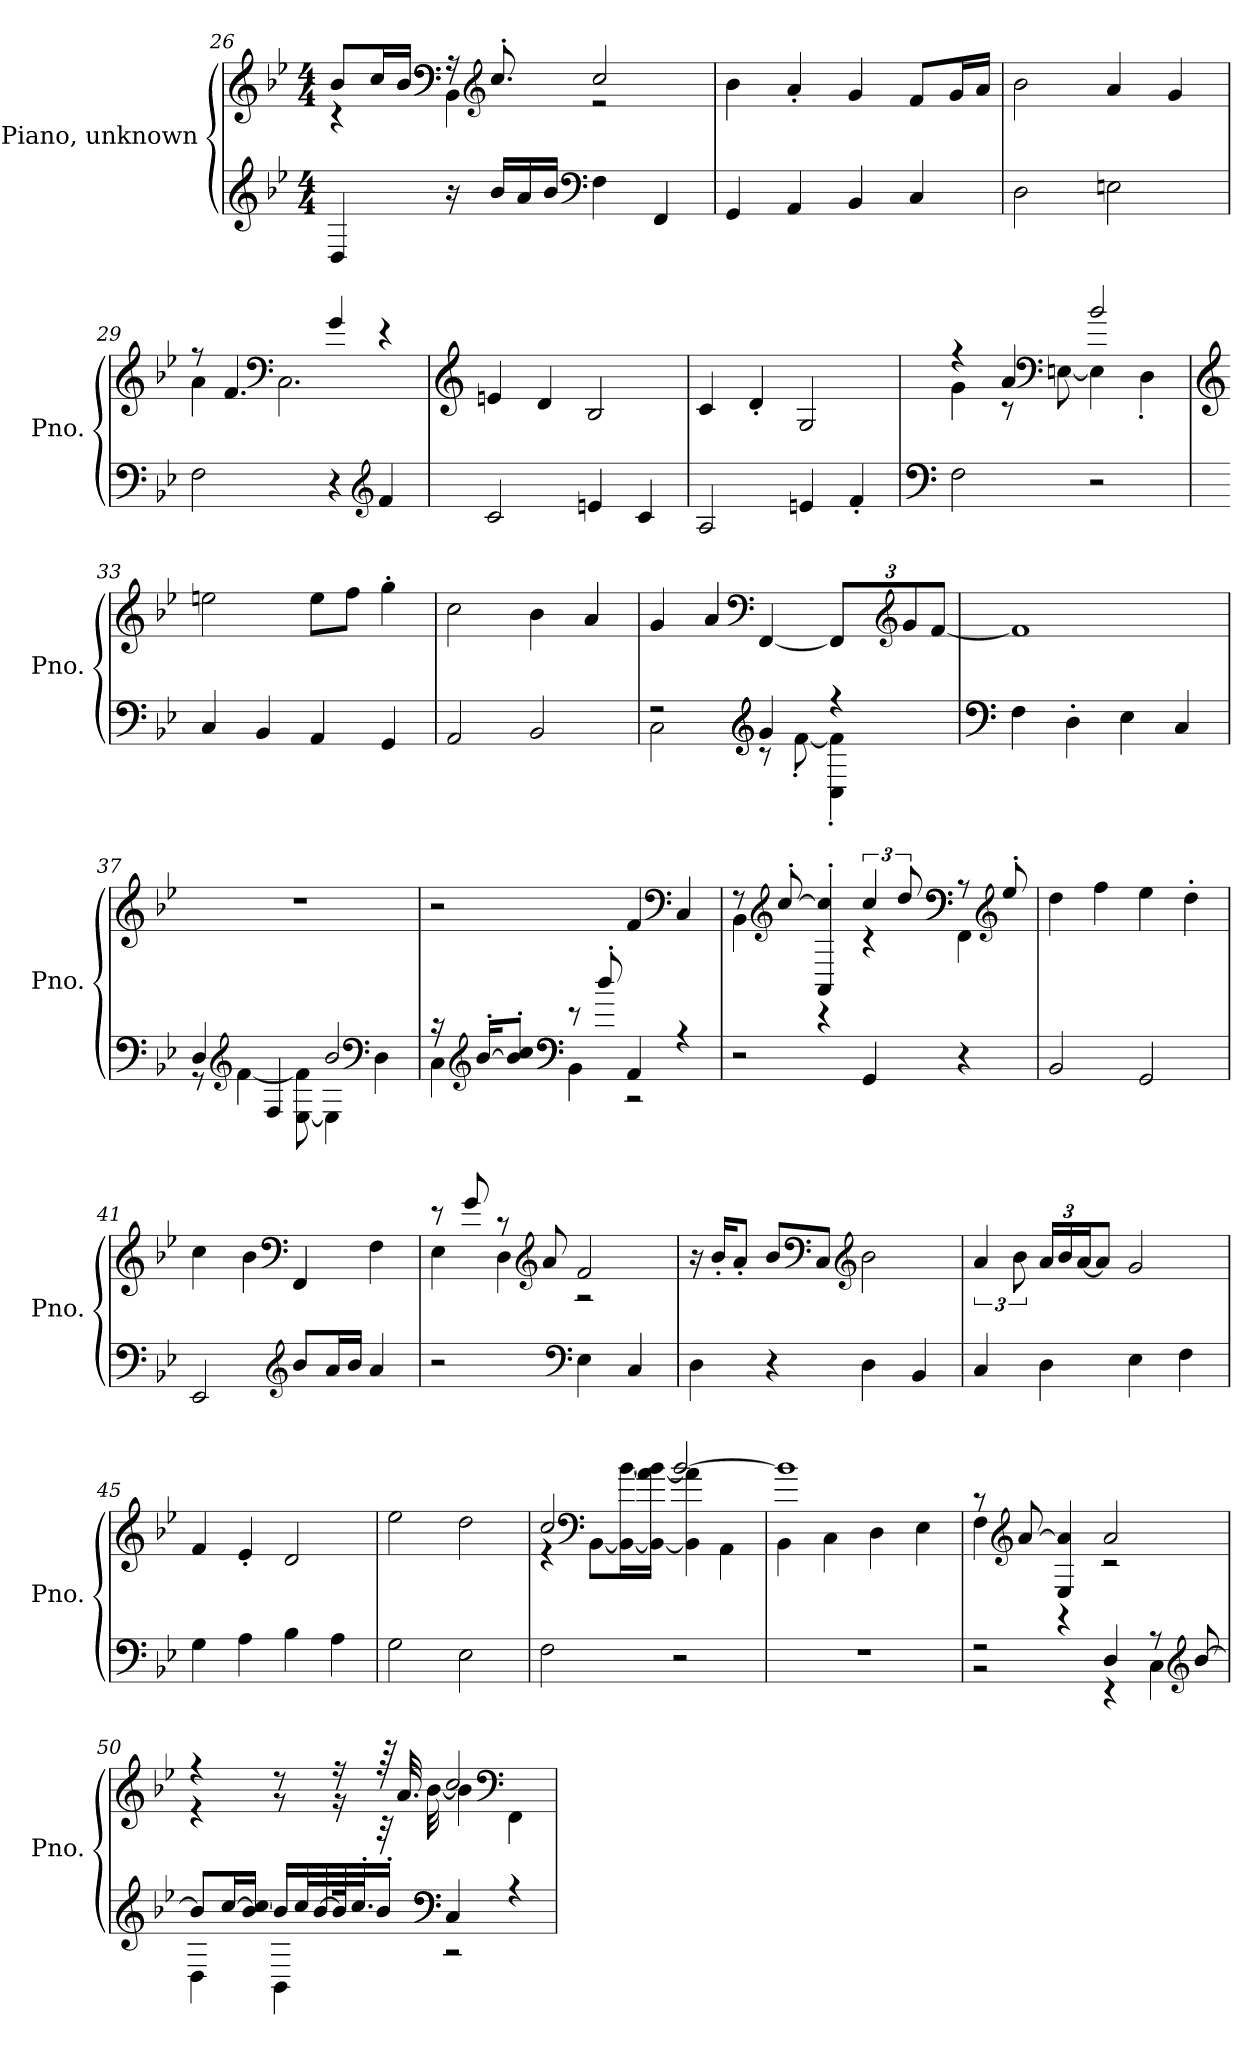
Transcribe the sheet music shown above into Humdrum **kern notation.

**kern	**kern
*part1	*part1
*staff2	*staff1
*I"Piano, unknown	*
*I'Pno.	*
*clefG2	*clefG2
*k[b-e-]	*k[b-e-]
*M4/4	*M4/4
=26	=26
*	*^
4D/	8b-/L	4r
.	16cc/L	.
.	16b-/JJ	.
*	*clefF4	*
16r	16r	4BB-\
*	*clefG2	*
16b-/LL	8.cc'/	.
16a/	.	.
16b-/JJ	.	.
*clefF4	*	*
4F\	2cc/	2r
4FF/	.	.
*	*v	*v
=27	=27
4GG/	4b-\
4AA/	4a'/
4BB-/	4g/
4C/	8f/L
.	16g/L
.	16a/JJ
=28	=28
2D\	2b-\
2En\	4a/
.	4g/
=29	=29
*	*^
2F\	8r	4a\
.	4.f/	.
*	*clefF4	*
.	.	2.C\
4r	4g/	.
*clefG2	*	*
4f/	4r	.
*	*v	*v
!!LO:PB:g=z
=30	=30
*	*clefG2
2c/	4en/
.	4d/
4en/	2B-/
4c/	.
=31	=31
2A/	4c/
.	4d'/
4en/	2G/
4f'/	.
=32	=32
*clefF4	*
*	*^
2F\	4r	4g\
.	4a/	8r
*	*clefF4	*
.	.	[8En\
2r	2b-/	4E\]
.	.	4D'\
*	*v	*v
=33	=33
*	*clefG2
4C/	2een\
4BB-/	.
4AA/	8ee\L
.	8ff\J
4GG/	4gg'\
=34	=34
2AA/	2cc\
2BB-/	4b-\
.	4a/
=35	=35
*^	*
2r	2C\	4g/
.	.	4a/
*clefG2	*	*clefF4
4g/	8r	[4FF/
.	[8f'\	.
*	*	*Xbrackettup
4r	4C\' 4f\]'	12FF/L]
*	*	*clefG2
.	.	12g/
.	.	[12f/J
*v	*v	*
!!LO:LB:g=z
=36	=36
*clefF4	*
4F\	1f]
4D'\	.
4E-\	.
4C/	.
=37	=37
*^	*
4D/	8r	1r
*clefG2	*	*
.	[4f\	.
4F/	.	.
.	[8E-\ 8f\]	.
2b-/	4E-\]	.
*clefF4	*	*
.	4D\	.
=38	=38	=38
16r	4C\	2r
*clefG2	*	*
[16b-'/KL	.	.
8b-/]' 8cc/'J	.	.
*clefF4	*	*
8r	4BB-\	.
8dd'/	.	.
4AA/	2r	4f/
*	*	*clefF4
4r	.	4C/
*v	*v	*
!!LO:LB:g=z
=39	=39
*	*^
2r	8r	4BB-\
*	*clefG2	*
.	[8cc'/	.
.	4AA/' 4cc/]'	4r
*	*brackettup	*
4GG/	6cc/	4r
.	12dd/	.
*	*clefF4	*
4r	8r	4FF\
*	*clefG2	*
.	8ee-'/	.
*	*v	*v
=40	=40
2BB-/	4dd\
.	4ff\
2GG/	4ee-\
.	4dd'\
=41	=41
2EE-/	4cc\
.	4b-\
*clefG2	*clefF4
8b-/L	4FF/
16a/L	.
16b-/JJ	.
4a/	4F\
=42	=42
*	*^
2r	8r	4E-\
.	8g/	.
.	8r	4D\
*	*clefG2	*
.	8a/	.
*clefF4	*	*
4E-\	2f/	2r
4C/	.	.
*	*v	*v
!!LO:LB:g=z
=43	=43
4D\	16r
.	16b-'/KL
.	8a'/J
4r	8b-/L
*	*clefF4
.	8C/J
*	*clefG2
4D\	2b-\
4BB-/	.
=44	=44
4C/	6a/
.	12b-\
*	*Xbrackettup
4D\	24a/LL
.	24b-/
.	[24a/J
.	8a/J]
4E-\	2g/
4F\	.
=45	=45
4G\	4f/
4A\	4e-'/
4B-\	2d/
4A\	.
=46	=46
2G\	2ee-\
2E-\	2dd\
=47	=47
*	*^
2F\	2cc/	4r
*	*clefF4	*
.	.	[8BB-\L
.	.	16BB-\_ [16b-\L
.	.	16BB-\_ [16a\ 16b-\]JJ
2r	[2b-/	4BB-\] 4a\]
.	.	4AA\
=48	=48	=48
1r	1b-]	4BB-\
.	.	4C\
.	.	4D\
.	.	4E-\
!!LO:LB:g=z	!!
=49	=49	=49
*^	*	*
2r	2r	8r	4F\
*	*	*clefG2	*
.	.	[8a/	.
.	.	4E-/ 4a/]	4r
4D/	4r	2a/	2r
8r	4C\	.	.
*clefG2	*	*	*
[8b-/	.	.	.
=50	=50	=50	=50
8b-/L]	4D\	4r	4r
[16cc/L	.	.	.
[16b-/ 16cc/]JJ	.	.	.
16b-/LL]	4BB-\	8r	8r
32cc/L	.	.	.
[32b-/	.	.	.
64b-/K]	.	16r	16r
32.cc'/J	.	.	.
16b-'/JJ	.	64r	32r
.	.	32.a/	.
.	.	.	[32b-\
*clefF4	*	*	*
4C/	2r	2cc/	4b-\]
*	*	*clefF4	*
4r	.	.	4FF\
*v	*v	*	*
*	*v	*v
=	=
*-	*-
